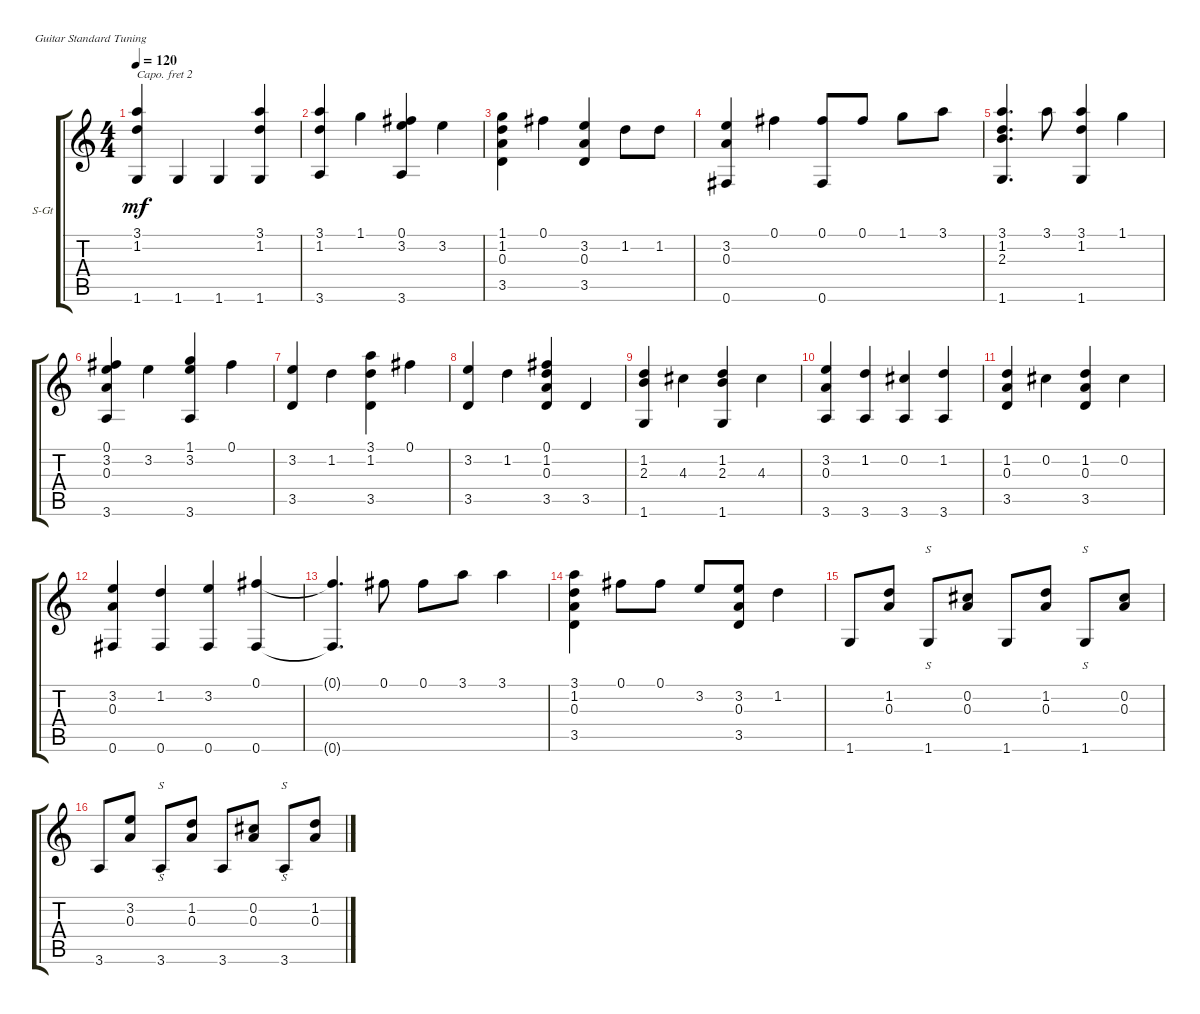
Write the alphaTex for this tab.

\defaultSystemsLayout 4
\bracketExtendMode groupsimilarinstruments
\firstSystemTrackNameOrientation horizontal
\otherSystemsTrackNameOrientation horizontal
\track ("Steel Guitar" "S-Gt") {instrument acousticguitarsteel}
\staff {score tabs}
\capo 2
\tuning (E4 B3 G3 D3 A2 E2)
\ts (4 4)
\tempo 120
\clef g2
\ks c
(1.6 1.2 3.1).4{dy mf} 1.6.4 1.6.4 (1.6 1.2 3.1).4 |
(3.6 1.2 3.1).4 1.1.4 (0.1 3.6 3.2).4 3.2.4 |
(3.5 1.2 1.1 0.3).4 0.1.4 (3.2 0.3 3.5).4 1.2.8 1.2.8 |
(0.6 0.3 3.2).4 0.1.4 (0.1 0.6).8 0.1.8 1.1.8 3.1.8 |
(3.1 1.6 2.3 1.2).4{d} 3.1.8 (3.1 1.6 1.2).4 1.1.4 |
(0.1 3.6 3.2 0.3).4 3.2.4 (1.1 3.6 3.2).4 0.1.4 |
(3.2 3.5).4 1.2.4 (3.1 3.5 1.2).4 0.1.4 |
(3.2 3.5).4 1.2.4 (1.2 3.5 0.3 0.1).4 3.5.4 |
(1.2 1.6 2.3).4 4.3.4 (1.2 2.3 1.6).4 4.3.4 |
(3.2 3.6 0.3).4 (1.2 3.6).4 (0.2 3.6).4 (1.2 3.6).4 |
(1.2 3.5 0.3).4 0.2.4 (1.2 0.3 3.5).4 0.2.4 |
(3.2 0.6 0.3).4 (1.2 0.6).4 (3.2 0.6).4 (0.1 0.6).4 |
(0.1{t} 0.6{t}).4{d} 0.1.8 0.1.8 3.1.8 3.1.4 |
(3.1 3.5 1.2 0.3).4 0.1.8 0.1.8 3.2.8 (3.2 3.5 0.3).8 1.2.4 |
1.6.8 (1.2 0.3).8 1.6.8{s} (0.2 0.3).8 1.6.8 (1.2 0.3).8 1.6.8{s} (0.2 0.3).8 |
3.6.8 (3.2 0.3).8 3.6.8{s} (1.2 0.3).8 3.6.8 (0.2 0.3).8 3.6.8{s} (1.2 0.3).8
